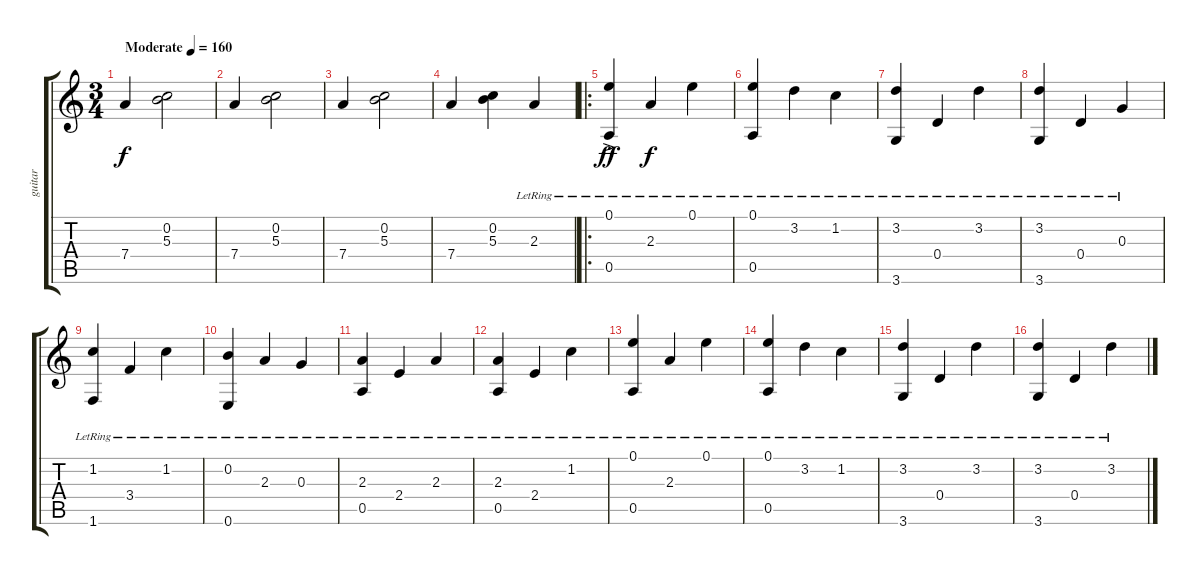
\track ("guitar" "guitar") {instrument acousticguitarsteel}
\staff {score tabs}
\tuning (E4 B3 G3 D3 A2 E2) {hide}
\ts (3 4)
\tempo (160 "Moderate")
\clef g2
\ks c
7.4.4{dy f instrument acousticguitarsteel} (0.2 5.3).2 |
7.4.4 (0.2 5.3).2 |
7.4.4 (0.2 5.3).2 |
7.4.4 (0.2 5.3).4 2.3{lr}.4 |
\ro
(0.1{ac lr} 0.5{ac lr}).4{lyrics (0 "") lyrics (1 "") lyrics (2 "") lyrics (3 "") lyrics (4 "") dy ff} 2.3{lr}.4{lyrics (0 "") lyrics (1 "") lyrics (2 "") lyrics (3 "") lyrics (4 "") dy f} 0.1{lr}.4{lyrics (0 "") lyrics (1 "") lyrics (2 "") lyrics (3 "") lyrics (4 "")} |
(0.1{lr} 0.5{lr}).4{lyrics (0 "") lyrics (1 "") lyrics (2 "") lyrics (3 "") lyrics (4 "")} 3.2{lr}.4{lyrics (0 "") lyrics (1 "") lyrics (2 "") lyrics (3 "") lyrics (4 "")} 1.2{lr}.4{lyrics (0 "") lyrics (1 "") lyrics (2 "") lyrics (3 "") lyrics (4 "")} |
(3.2{lr} 3.6{lr}).4{lyrics (0 "") lyrics (1 "") lyrics (2 "") lyrics (3 "") lyrics (4 "")} 0.4{lr}.4{lyrics (0 "") lyrics (1 "") lyrics (2 "") lyrics (3 "") lyrics (4 "")} 3.2{lr}.4{lyrics (0 "") lyrics (1 "") lyrics (2 "") lyrics (3 "") lyrics (4 "")} |
(3.2{lr} 3.6{lr}).4{lyrics (0 "") lyrics (1 "") lyrics (2 "") lyrics (3 "") lyrics (4 "")} 0.4{lr}.4{lyrics (0 "") lyrics (1 "") lyrics (2 "") lyrics (3 "") lyrics (4 "")} 0.3{lr}.4{lyrics (0 "") lyrics (1 "") lyrics (2 "") lyrics (3 "") lyrics (4 "")} |
(1.2{lr} 1.6{lr}).4{lyrics (0 "") lyrics (1 "") lyrics (2 "") lyrics (3 "") lyrics (4 "")} 3.4{lr}.4{lyrics (0 "") lyrics (1 "") lyrics (2 "") lyrics (3 "") lyrics (4 "")} 1.2{lr}.4{lyrics (0 "") lyrics (1 "") lyrics (2 "") lyrics (3 "") lyrics (4 "")} |
(0.2{lr} 0.6{lr}).4{lyrics (0 "") lyrics (1 "") lyrics (2 "") lyrics (3 "") lyrics (4 "")} 2.3{lr}.4{lyrics (0 "") lyrics (1 "") lyrics (2 "") lyrics (3 "") lyrics (4 "")} 0.3{lr}.4{lyrics (0 "") lyrics (1 "") lyrics (2 "") lyrics (3 "") lyrics (4 "")} |
(2.3{lr} 0.5{lr}).4{lyrics (0 "") lyrics (1 "") lyrics (2 "") lyrics (3 "") lyrics (4 "")} 2.4{lr}.4{lyrics (0 "") lyrics (1 "") lyrics (2 "") lyrics (3 "") lyrics (4 "")} 2.3{lr}.4{lyrics (0 "") lyrics (1 "") lyrics (2 "") lyrics (3 "") lyrics (4 "")} |
(2.3{lr} 0.5{lr}).4{lyrics (0 "") lyrics (1 "") lyrics (2 "") lyrics (3 "") lyrics (4 "")} 2.4{lr}.4{lyrics (0 "") lyrics (1 "") lyrics (2 "") lyrics (3 "") lyrics (4 "")} 1.2{lr}.4{lyrics (0 "") lyrics (1 "") lyrics (2 "") lyrics (3 "") lyrics (4 "")} |
(0.1{lr} 0.5{lr}).4{lyrics (0 "") lyrics (1 "") lyrics (2 "") lyrics (3 "") lyrics (4 "")} 2.3{lr}.4{lyrics (0 "") lyrics (1 "") lyrics (2 "") lyrics (3 "") lyrics (4 "")} 0.1{lr}.4{lyrics (0 "") lyrics (1 "") lyrics (2 "") lyrics (3 "") lyrics (4 "")} |
(0.1{lr} 0.5{lr}).4{lyrics (0 "") lyrics (1 "") lyrics (2 "") lyrics (3 "") lyrics (4 "")} 3.2{lr}.4{lyrics (0 "") lyrics (1 "") lyrics (2 "") lyrics (3 "") lyrics (4 "")} 1.2{lr}.4{lyrics (0 "") lyrics (1 "") lyrics (2 "") lyrics (3 "") lyrics (4 "")} |
(3.2{lr} 3.6{lr}).4{lyrics (0 "") lyrics (1 "") lyrics (2 "") lyrics (3 "") lyrics (4 "")} 0.4{lr}.4{lyrics (0 "") lyrics (1 "") lyrics (2 "") lyrics (3 "") lyrics (4 "")} 3.2{lr}.4{lyrics (0 "") lyrics (1 "") lyrics (2 "") lyrics (3 "") lyrics (4 "")} |
(3.2{lr} 3.6{lr}).4{lyrics (0 "") lyrics (1 "") lyrics (2 "") lyrics (3 "") lyrics (4 "")} 0.4{lr}.4{lyrics (0 "") lyrics (1 "") lyrics (2 "") lyrics (3 "") lyrics (4 "")} 3.2{lr}.4{lyrics (0 "") lyrics (1 "") lyrics (2 "") lyrics (3 "") lyrics (4 "")}
